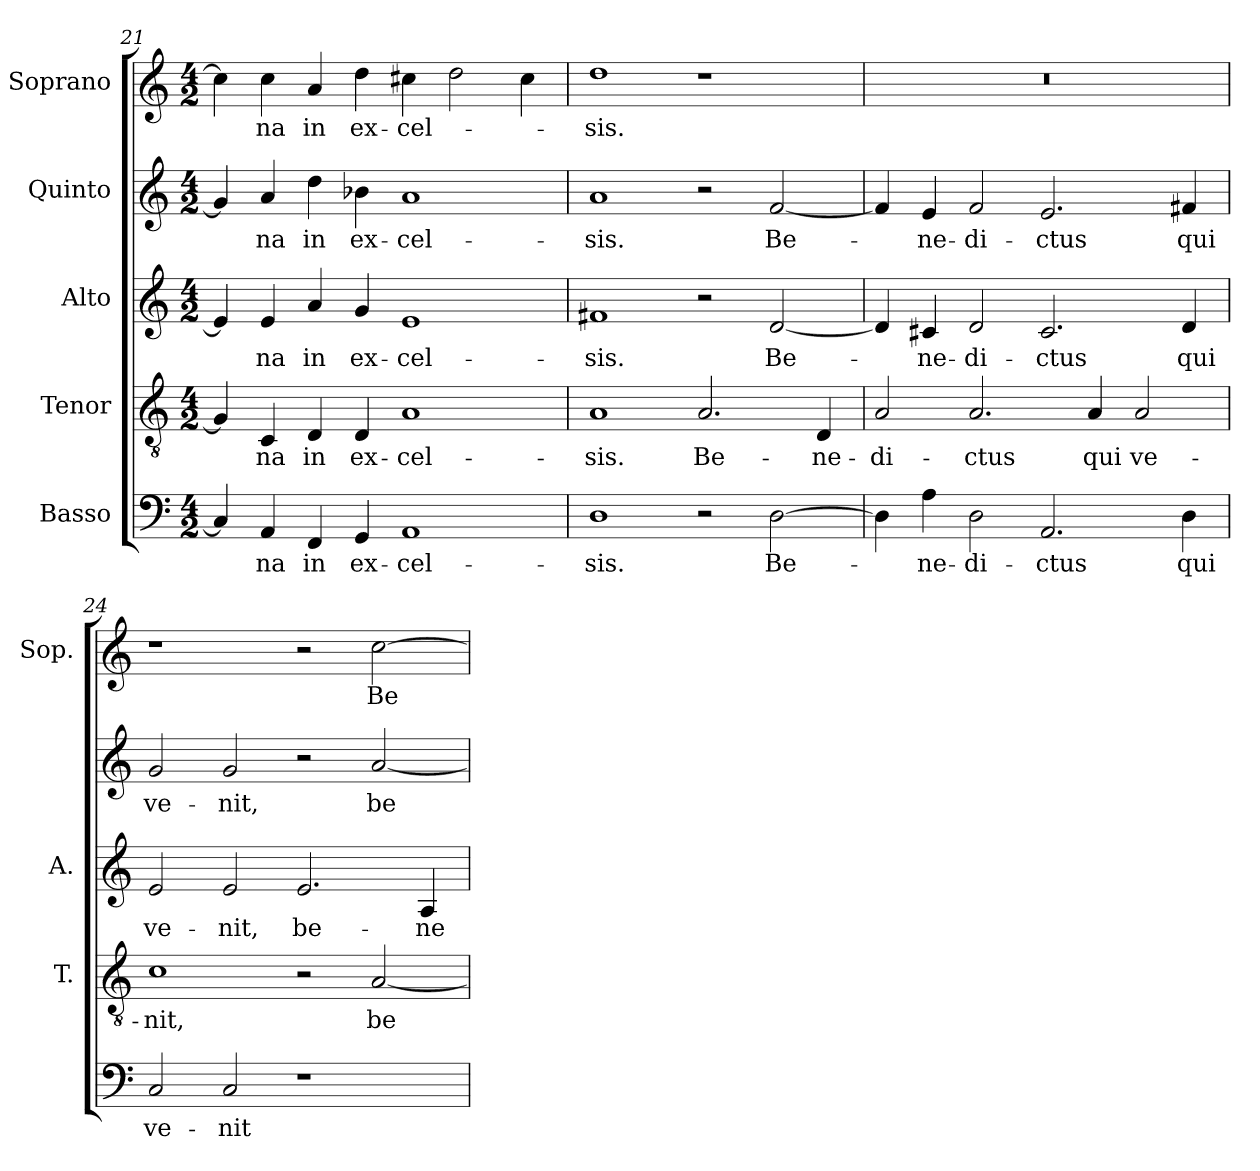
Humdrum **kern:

**kern	**text	**kern	**text	**kern	**text	**kern	**text	**kern	**text
*part5	*part5	*part4	*part4	*part3	*part3	*part2	*part2	*part1	*part1
*staff5	*staff5	*staff4	*staff4	*staff3	*staff3	*staff2	*staff2	*staff1	*staff1
*I"Basso	*	*I"Tenor	*	*I"Alto	*	*I"Quinto	*	*I"Soprano	*
*	*	*I'T.	*	*I'A.	*	*	*	*I'Sop.	*
*clefF4	*	*clefGv2	*	*clefG2	*	*clefG2	*	*clefG2	*
*	*	*ITrd7c12	*	*	*	*	*	*	*
*k[]	*	*k[]	*	*k[]	*	*k[]	*	*k[]	*
*C:	*	*C:	*	*C:	*	*C:	*	*C:	*
*M4/2	*	*M4/2	*	*M4/2	*	*M4/2	*	*M4/2	*
=21	=21	=21	=21	=21	=21	=21	=21	=21	=21
4Ci/]	.	4GGi/]	.	4ei/]	.	4gi/]	.	4cci\]	.
!	!LO:LY:b:color=#000000	!	!	!	!	!	!	!	!
!	!	!	!LO:LY:b:color=#000000	!	!	!	!	!	!
!	!	!	!	!	!LO:LY:b:color=#000000	!	!	!	!
!	!	!	!	!	!	!	!LO:LY:b:color=#000000	!	!
!	!	!	!	!	!	!	!	!	!LO:LY:b:color=#000000
4AAi/	-na	4CCi/	-na	4ei/	-na	4ai/	-na	4cci\	-na
!	!LO:LY:b:color=#000000	!	!	!	!	!	!	!	!
!	!	!	!LO:LY:b:color=#000000	!	!	!	!	!	!
!	!	!	!	!	!LO:LY:b:color=#000000	!	!	!	!
!	!	!	!	!	!	!	!LO:LY:b:color=#000000	!	!
!	!	!	!	!	!	!	!	!	!LO:LY:b:color=#000000
4FFi/	in	4DDi/	in	4ai/	in	4ddi\	in	4ai/	in
!	!LO:LY:b:color=#000000	!	!	!	!	!	!	!	!
!	!	!	!LO:LY:b:color=#000000	!	!	!	!	!	!
!	!	!	!	!	!LO:LY:b:color=#000000	!	!	!	!
!	!	!	!	!	!	!	!LO:LY:b:color=#000000	!	!
!	!	!	!	!	!	!	!	!	!LO:LY:b:color=#000000
4GGi/	ex-	4DDi/	ex-	4gi/	ex-	4b-Xi\	ex-	4ddi\	ex-
!	!LO:LY:b:color=#000000	!	!	!	!	!	!	!	!
!	!	!	!LO:LY:b:color=#000000	!	!	!	!	!	!
!	!	!	!	!	!LO:LY:b:color=#000000	!	!	!	!
!	!	!	!	!	!	!	!LO:LY:b:color=#000000	!	!
!	!	!	!	!	!	!	!	!	!LO:LY:b:color=#000000
1AAi	-cel-	1AAi	-cel-	1ei	-cel-	1ai	-cel-	4cc#Xi\	-cel-
.	.	.	.	.	.	.	.	2ddi\	.
.	.	.	.	.	.	.	.	4cc#i\	.
=22	=22	=22	=22	=22	=22	=22	=22	=22	=22
!	!LO:LY:b:color=#000000	!	!	!	!	!	!	!	!
!	!	!	!LO:LY:b:color=#000000	!	!	!	!	!	!
!	!	!	!	!	!LO:LY:b:color=#000000	!	!	!	!
!	!	!	!	!	!	!	!LO:LY:b:color=#000000	!	!
!	!	!	!	!	!	!	!	!	!LO:LY:b:color=#000000
1Di	-sis.	1AAi	-sis.	1f#Xi	-sis.	1ai	-sis.	1ddi	-sis.
!	!	!	!LO:LY:b:color=#000000	!	!	!	!	!	!
2r	.	2.AAi/	Be-	2r	.	2r	.	1r	.
!	!LO:LY:b:color=#000000	!	!	!	!	!	!	!	!
!	!	!	!	!	!LO:LY:b:color=#000000	!	!	!	!
!	!	!	!	!	!	!	!LO:LY:b:color=#000000	!	!
[2Di\	Be-	.	.	[2di/	Be-	[2fi/	Be-	.	.
!	!	!	!LO:LY:b:color=#000000	!	!	!	!	!	!
.	.	4DDi/	-ne-	.	.	.	.	.	.
=23	=23	=23	=23	=23	=23	=23	=23	=23	=23
!	!	!	!LO:LY:b:color=#000000	!	!	!	!	!LO:N:vis=1	!
4Di\]	.	2AAi/	-di-	4di/]	.	4fi/]	.	0r	.
!	!LO:LY:b:color=#000000	!	!	!	!	!	!	!	!
!	!	!	!	!	!LO:LY:b:color=#000000	!	!	!	!
!	!	!	!	!	!	!	!LO:LY:b:color=#000000	!	!
4Ai\	-ne-	.	.	4c#Xi/	-ne-	4ei/	-ne-	.	.
!	!LO:LY:b:color=#000000	!	!	!	!	!	!	!	!
!	!	!	!LO:LY:b:color=#000000	!	!	!	!	!	!
!	!	!	!	!	!LO:LY:b:color=#000000	!	!	!	!
!	!	!	!	!	!	!	!LO:LY:b:color=#000000	!	!
2Di\	-di-	2.AAi/	-ctus	2di/	-di-	2fi/	-di-	.	.
!	!LO:LY:b:color=#000000	!	!	!	!	!	!	!	!
!	!	!	!	!	!LO:LY:b:color=#000000	!	!	!	!
!	!	!	!	!	!	!	!LO:LY:b:color=#000000	!	!
2.AAi/	-ctus	.	.	2.c#i/	-ctus	2.ei/	-ctus	.	.
!	!	!	!LO:LY:b:color=#000000	!	!	!	!	!	!
.	.	4AAi/	qui	.	.	.	.	.	.
!	!	!	!LO:LY:b:color=#000000	!	!	!	!	!	!
.	.	2AAi/	ve-	.	.	.	.	.	.
!	!LO:LY:b:color=#000000	!	!	!	!	!	!	!	!
!	!	!	!	!	!LO:LY:b:color=#000000	!	!	!	!
!	!	!	!	!	!	!	!LO:LY:b:color=#000000	!	!
4Di\	qui	.	.	4di/	qui	4f#Xi/	qui	.	.
=24	=24	=24	=24	=24	=24	=24	=24	=24	=24
!	!LO:LY:b:color=#000000	!	!	!	!	!	!	!	!
!	!	!	!LO:LY:b:color=#000000	!	!	!	!	!	!
!	!	!	!	!	!LO:LY:b:color=#000000	!	!	!	!
!	!	!	!	!	!	!	!LO:LY:b:color=#000000	!	!
2Ci/	ve-	1Ci	-nit,	2ei/	ve-	2gi/	ve-	1r	.
!	!LO:LY:b:color=#000000	!	!	!	!	!	!	!	!
!	!	!	!	!	!LO:LY:b:color=#000000	!	!	!	!
!	!	!	!	!	!	!	!LO:LY:b:color=#000000	!	!
2Ci/	-nit	.	.	2ei/	-nit,	2gi/	-nit,	.	.
!	!	!	!	!	!LO:LY:b:color=#000000	!	!	!	!
1r	.	2r	.	2.ei/	be-	2r	.	2r	.
!	!	!	!LO:LY:b:color=#000000	!	!	!	!	!	!
!	!	!	!	!	!	!	!LO:LY:b:color=#000000	!	!
!	!	!	!	!	!	!	!	!	!LO:LY:b:color=#000000
.	.	[2AAi/	be-	.	.	[2ai/	be-	[2cci\	Be-
!	!	!	!	!	!LO:LY:b:color=#000000	!	!	!	!
.	.	.	.	4Ai/	-ne-	.	.	.	.
=	=	=	=	=	=	=	=	=	=
*-	*-	*-	*-	*-	*-	*-	*-	*-	*-
